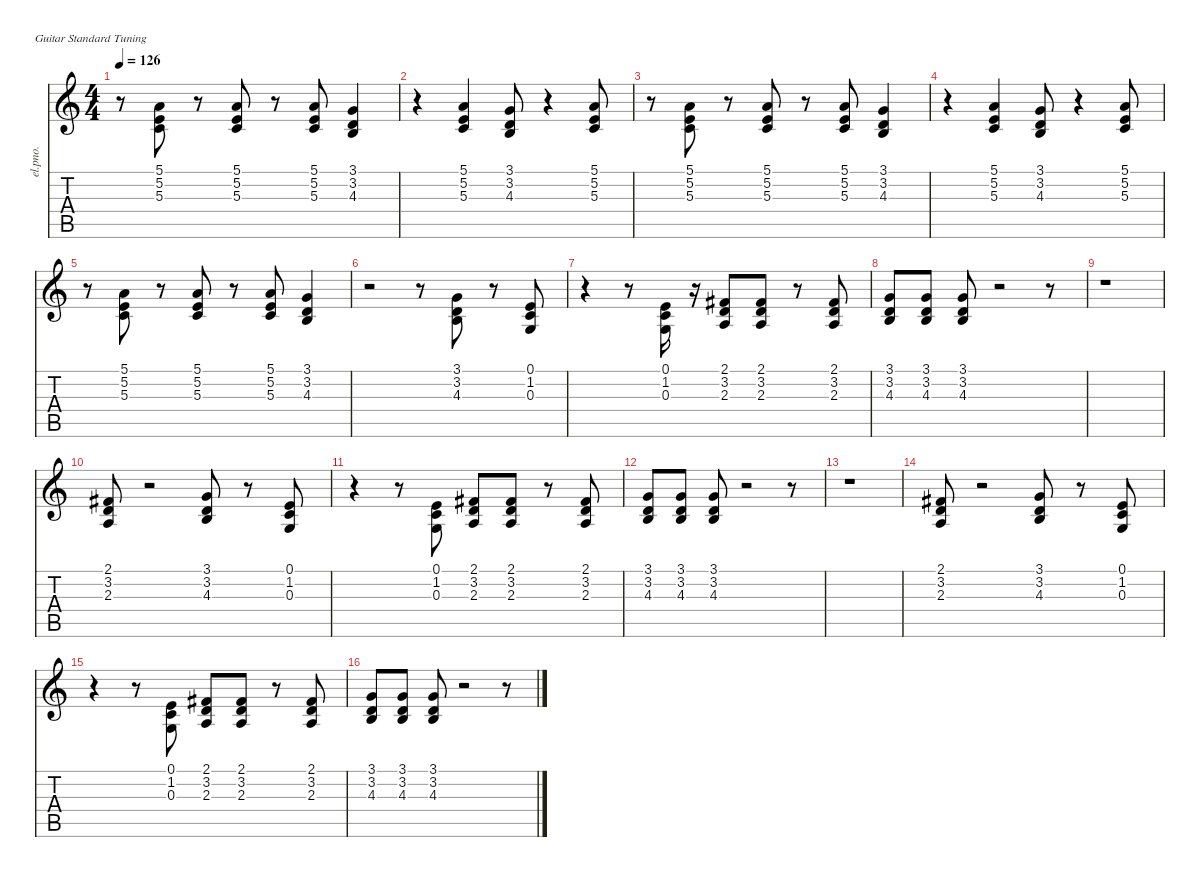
\defaultSystemsLayout 4
\hideDynamics
\bracketExtendMode nobrackets
\otherSystemsTrackNameOrientation horizontal
\track ("Donald Fagan" "el.pno.") {instrument electricgrandpiano}
\staff {score tabs}
\tuning (E4 B3 G3 D3 A2 E2)
\ts (4 4)
\tempo 126
\clef g2
\ks c
r.8{dy f beam Down} (5.1 5.2 5.3).8{beam Up} r.8{beam Up} (5.1 5.2 5.3).8{beam Up} r.8{beam Up} (5.1 5.2 5.3).8{beam Up} (3.1 3.2 4.3).4{beam Up} |
r.4{beam Down} (5.1 5.2 5.3).4{beam Up} (3.1 3.2 4.3).8{beam Up} r.4{beam Up} (5.1 5.2 5.3).8{beam Up} |
r.8{beam Down} (5.1 5.2 5.3).8{beam Up} r.8{beam Up} (5.1 5.2 5.3).8{beam Up} r.8{beam Up} (5.1 5.2 5.3).8{beam Up} (3.1 3.2 4.3).4{beam Up} |
r.4{beam Down} (5.1 5.2 5.3).4{beam Up} (3.1 3.2 4.3).8{beam Up} r.4{beam Up} (5.1 5.2 5.3).8{beam Up} |
r.8{beam Down} (5.1 5.2 5.3).8{beam Up} r.8{beam Up} (5.1 5.2 5.3).8{beam Up} r.8{beam Up} (5.1 5.2 5.3).8{beam Up} (3.1 3.2 4.3).4{beam Up} |
r.2{beam Down} r.8{beam Down} (3.1 3.2 4.3).8{beam Up} r.8{beam Up} (0.1 1.2 0.3).8{beam Up} |
r.4{beam Down} r.8{beam Down} (0.1 1.2 0.3).16{beam Up} r.16{beam Up} (2.1{acc #} 3.2 2.3).8{beam Up} (2.1{acc #} 3.2 2.3).8{beam Up} r.8{beam Up} (2.1{acc #} 3.2 2.3).8{beam Up} |
(3.1 3.2 4.3).8{beam Up} (3.1 3.2 4.3).8{beam Up} (3.1 3.2 4.3).8{beam Up} r.2{beam Up} r.8{beam Up} |
r.1{beam Down} |
(2.1{acc #} 3.2 2.3).8{beam Up} r.2{beam Up} (3.1 3.2 4.3).8{beam Up} r.8{beam Up} (0.1 1.2 0.3).8{beam Up} |
r.4{beam Down} r.8{beam Down} (0.1 1.2 0.3).8{beam Up} (2.1{acc #} 3.2 2.3).8{beam Up} (2.1{acc #} 3.2 2.3).8{beam Up} r.8{beam Up} (2.1{acc #} 3.2 2.3).8{beam Up} |
(3.1 3.2 4.3).8{beam Up} (3.1 3.2 4.3).8{beam Up} (3.1 3.2 4.3).8{beam Up} r.2{beam Up} r.8{beam Up} |
r.1{beam Down} |
(2.1{acc #} 3.2 2.3).8{beam Up} r.2{beam Up} (3.1 3.2 4.3).8{beam Up} r.8{beam Up} (0.1 1.2 0.3).8{beam Up} |
r.4{beam Down} r.8{beam Down} (0.1 1.2 0.3).8{beam Up} (2.1{acc #} 3.2 2.3).8{beam Up} (2.1{acc #} 3.2 2.3).8{beam Up} r.8{beam Up} (2.1{acc #} 3.2 2.3).8{beam Up} |
(3.1 3.2 4.3).8{beam Up} (3.1 3.2 4.3).8{beam Up} (3.1 3.2 4.3).8{beam Up} r.2{beam Up} r.8{beam Up}
